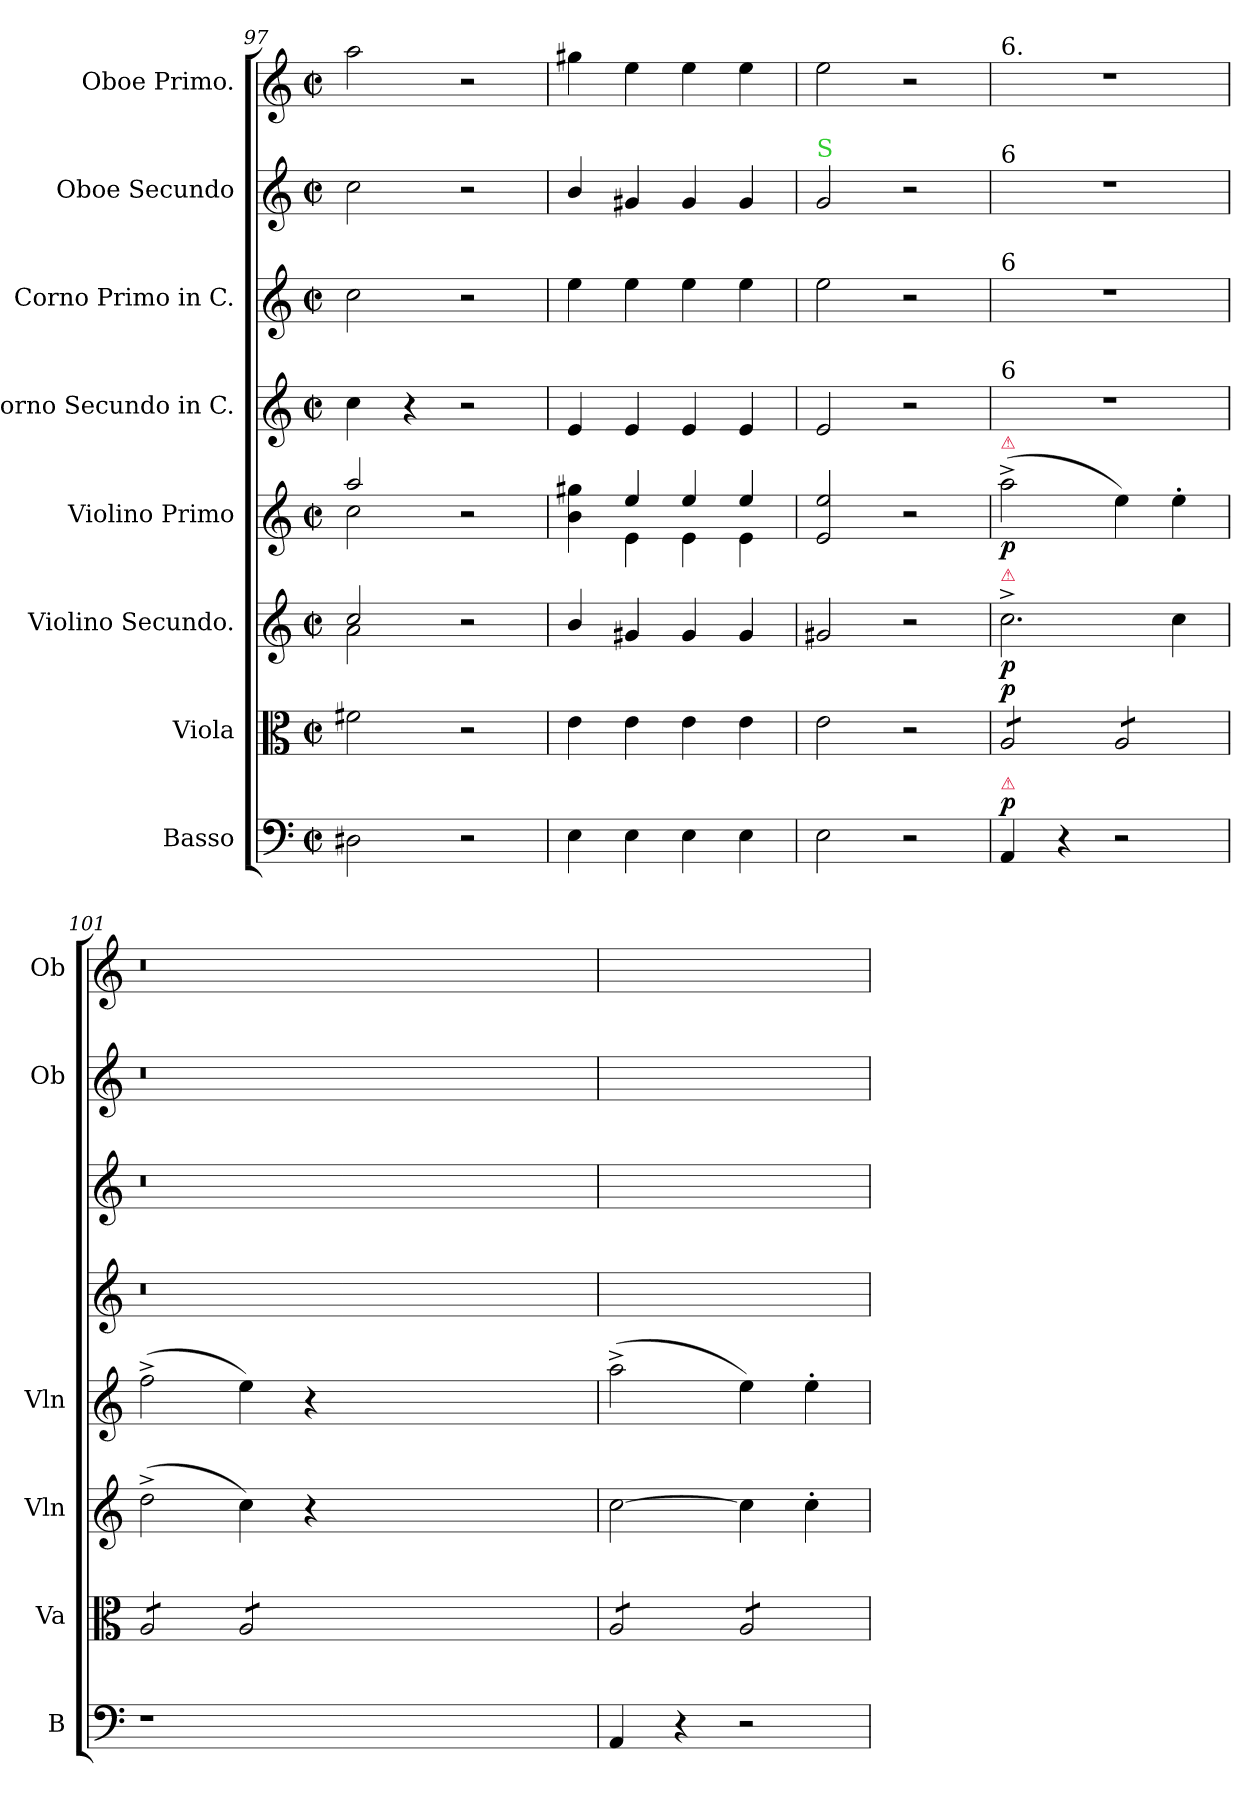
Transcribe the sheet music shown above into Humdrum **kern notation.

**kern	**dynam	**kern	**dynam	**kern	**dynam	**kern	**dynam	**kern	**kern	**kern	**kern
*part8	*part8	*part7	*part7	*part6	*part6	*part5	*part5	*part4	*part3	*part2	*part1
*staff8	*staff8	*staff7	*staff7	*staff6	*staff6	*staff5	*staff5	*staff4	*staff3	*staff2	*staff1
*I"Basso	*	*I"Viola	*	*I"Violino Secundo.	*	*I"Violino Primo	*	*I"Corno Secundo in C.	*I"Corno Primo in C.	*I"Oboe Secundo	*I"Oboe Primo.
*I'B	*	*I'Va	*	*I'Vln	*	*I'Vln	*	*	*	*I'Ob	*I'Ob
*clefF4	*	*clefC3	*	*clefG2	*	*clefG2	*	*clefG2	*clefG2	*clefG2	*clefG2
*k[]	*	*k[]	*	*k[]	*	*k[]	*	*k[]	*k[]	*k[]	*k[]
*C:	*	*C:	*	*C:	*	*C:	*	*C:	*C:	*C:	*C:
*M2/2	*	*M2/2	*	*M2/2	*	*M2/2	*	*M2/2	*M2/2	*M2/2	*M2/2
*met(c|)	*	*met(c|)	*	*met(c|)	*	*met(c|)	*	*met(c|)	*met(c|)	*met(c|)	*met(c|)
=97	=97	=97	=97	=97	=97	=97	=97	=97	=97	=97	=97
*	*	*	*	*^	*	*^	*	*	*	*	*
2D#X\	.	2f#X\	.	2cc/	2a\	.	2aa/	2cc\	.	4cc\	2cc\	2cc\	2aa\
.	.	.	.	.	.	.	.	.	.	4r	.	.	.
2r	.	2r	.	2r	2ryy	.	2r	2ryy	.	2r	2r	2r	2r
*	*	*	*	*v	*v	*	*	*	*	*	*	*	*
=98	=98	=98	=98	=98	=98	=98	=98	=98	=98	=98	=98	=98
4E\	.	4e\	.	4b/	.	4b\ 4gg#X\	4rgyy	.	4e/	4ee\	4b/	4gg#X\
4E\	.	4e\	.	4g#X/	.	4ee/	4e\	.	4e/	4ee\	4g#X/	4ee\
4E\	.	4e\	.	4g#/	.	4ee/	4e\	.	4e/	4ee\	4g#/	4ee\
4E\	.	4e\	.	4g#/	.	4ee/	4e\	.	4e/	4ee\	4g#/	4ee\
=99	=99	=99	=99	=99	=99	=99	=99	=99	=99	=99	=99	=99
!	!	!	!	!	!	!	!	!	!	!	!LO:TX:a:color=limegreen:t=S	!
*	*	*	*	*	*	*v	*v	*	*	*	*	*
2E\	.	2e\	.	2g#X/	.	2e/ 2ee/	.	2e/	2ee\	2g/	2ee\
2r	.	2r	.	2r	.	2r	.	2r	2r	2r	2r
=100	=100	=100	=100	=100	=100	=100	=100	=100	=100	=100	=100
!	!	!	!	!	!	!	!	!	!	!	!LO:TX:a:t=6.
!	!	!	!	!	!	!	!	!	!	!LO:TX:a:t=6	!
!	!	!	!	!	!	!	!	!	!LO:TX:a:t=6	!	!
!	!	!	!	!	!	!	!	!LO:TX:a:t=6	!	!	!
!	!	!	!	!	!	!LO:TX:a:color=crimson:t=⚠	!	!	!	!	!
!	!	!	!	!LO:TX:a:color=crimson:t=⚠	!	!	!	!	!	!	!
!	!	!LO:TX:a:color=crimson:t=⚠	!	!	!	!	!	!	!	!	!
!LO:TX:a:color=crimson:t=⚠	!	!	!	!	!	!	!	!	!	!	!
!	!LO:DY:a	!	!LO:DY:a	!	!	!	!	!	!	!	!
*	*	*tremolo	*	*	*	*	*	*	*	*	*
4AA/	p	8A/L	p	2.cc^\	p	(2aa^\	p	1r	1r	1r	1r
.	.	8A/	.	.	.	.	.	.	.	.	.
4r	.	8A/	.	.	.	.	.	.	.	.	.
.	.	8A/J	.	.	.	.	.	.	.	.	.
2r	.	8A/L	.	.	.	4ee\)	.	.	.	.	.
.	.	8A/	.	.	.	.	.	.	.	.	.
.	.	8A/	.	4cc\	.	4ee'\	.	.	.	.	.
.	.	8A/J	.	.	.	.	.	.	.	.	.
=101	=101	=101	=101	=101	=101	=101	=101	=101	=101	=101	=101
1r	.	8A/L	.	(2dd^\	.	(2ff^\	.	0.r	0.r	0.r	0.r
.	.	8A/	.	.	.	.	.	.	.	.	.
.	.	8A/	.	.	.	.	.	.	.	.	.
.	.	8A/J	.	.	.	.	.	.	.	.	.
.	.	8A/L	.	4cc\)	.	4ee\)	.	.	.	.	.
.	.	8A/	.	.	.	.	.	.	.	.	.
.	.	8A/	.	4r	.	4r	.	.	.	.	.
.	.	8A/J	.	.	.	.	.	.	.	.	.
0ryy	.	0ryy	.	0ryy	.	0ryy	.	.	.	.	.
=102	=102	=102	=102	=102	=102	=102	=102	=102	=102	=102	=102
4AA/	.	8A/L	.	[2cc\	.	(2aa^\	.	1ryy	1ryy	1ryy	1ryy
.	.	8A/	.	.	.	.	.	.	.	.	.
4r	.	8A/	.	.	.	.	.	.	.	.	.
.	.	8A/J	.	.	.	.	.	.	.	.	.
2r	.	8A/L	.	4cc\]	.	4ee\)	.	.	.	.	.
.	.	8A/	.	.	.	.	.	.	.	.	.
.	.	8A/	.	4cc'\	.	4ee'\	.	.	.	.	.
.	.	8A/J	.	.	.	.	.	.	.	.	.
*	*	*Xtremolo	*	*	*	*	*	*	*	*	*
=	=	=	=	=	=	=	=	=	=	=	=
*-	*-	*-	*-	*-	*-	*-	*-	*-	*-	*-	*-
